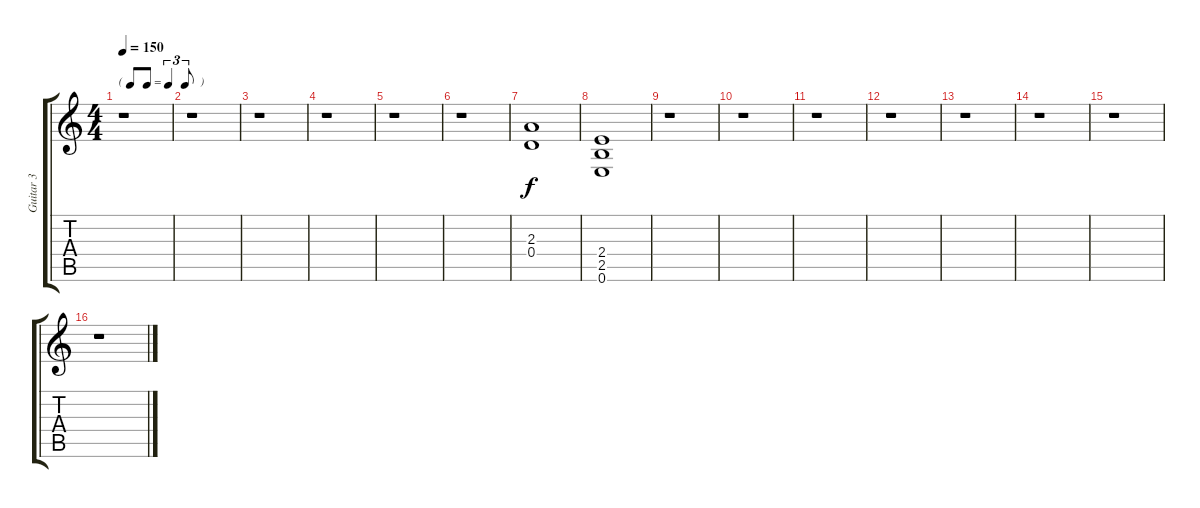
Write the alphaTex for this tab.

\track ("Guitar 3" "Guitar 3") {instrument overdrivenguitar}
\staff {score tabs}
\tuning (E4 B3 G3 D3 A2 E2) {hide}
\ts (4 4)
\tf triplet8th
\tempo 150
\clef g2
\ks c
r.1{dy f} |
r.1 |
r.1 |
r.1 |
r.1 |
r.1 |
(2.3 0.4).1 |
(2.4 2.5 0.6).1 |
r.1 |
r.1 |
r.1 |
r.1 |
r.1 |
r.1 |
r.1 |
r.1
